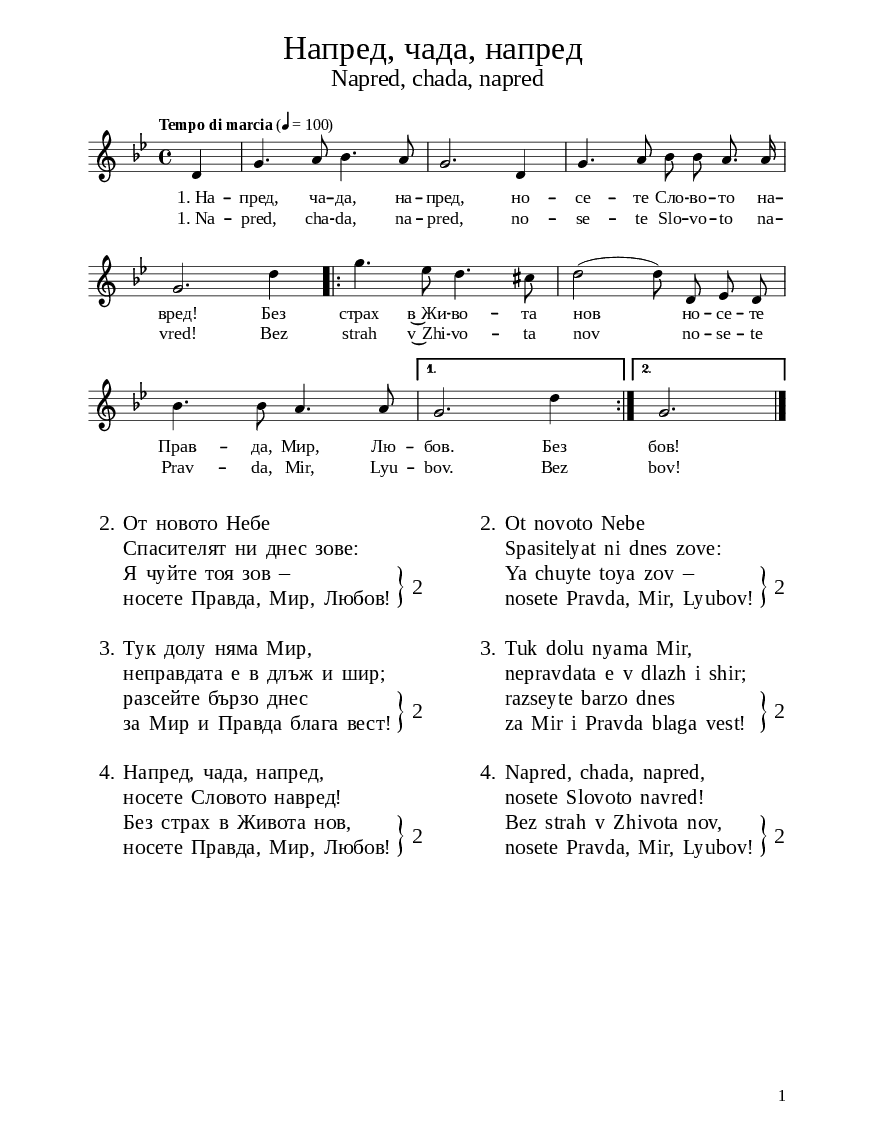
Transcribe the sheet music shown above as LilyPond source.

\version "2.24.1"

% include paper part and global functions
\include "include/globals.ily"

"rightBraces048" = \markup {
  \column {
    % repeat braces
    \translate #'(0 . -5.5 )
    \right-brace #20

    \translate #'(0 . -10.0 )
    \right-brace #20

    \translate #'(0 . -10.0 )
    \right-brace #20
  }
  \column {
    % repeat numbers
    \translate #'(0 . -6.1 )
    2

    \translate #'(0 . -12.0 )
    2

    \translate #'(0 . -12.0 )
    2
  }
}

\bookpart {
  \label #'ref048
  \tocItem \markup "Напред, чада, напред – Napred, chada, napred"
  \include "include/bookpart-paper.ily"
  \score {
    \include "include/score-layout.ily"

    \new Voice \absolute  {
      \clef treble
      \key g \minor
      \time 4/4
      \tempoFunc "Tempo di marcia" 4 "100"
      \autoBeamOff
      \partial 4
      \autoBeamOff
      d'4 | g'4. a'8 bes'4. a'8 | g'2. d'4 | g'4. a'8 bes'8 bes'8 a'8. a'16| \break
      g'2. d''4 | \repeat volta 2 {
        g''4. es''8 d''4. cis''8 | d''2 ( d''8 ) d'8 es'8 d'8 | \break
        bes'4. bes'8 a'4. a'8 |
      } \alternative  { { g'2. d''4 | }  { g'2. } } \bar "|."
    }

    \addlyrics {
      "1. На" -- пред, ча -- да, на -- пред, но -- се -- те Сло -- во -- то на --
      вред! Без страх в~Жи -- во -- та нов но -- се -- те
      Прав -- да, Мир, Лю -- бов. Без бов!
    }

    \addlyrics {
      "1. Na" -- pred, cha -- da, na -- pred, no -- se -- te Slo -- vo -- to na --
      vred! Bez strah v~Zhi -- vo -- ta nov no -- se -- te
      Prav -- da, Mir, Lyu -- bov. Bez bov!
    }


    \header {
      title = \titleFunc "Напред, чада, напред " "Napred, chada, napred"
    }

    \midi{}

  } % score

  \markup \fontsize #bgCoupletFontSize {
    \hspace #1
    \override #`(baseline-skip . ,bgCoupletBaselineSkip)
    \column {
      \line {   2. От новото Небе }

      \line {   "   " Спасителят ни днес зове: }

      \line {   "   " Я чуйте тоя зов –}

      \line {   "   " носете Правда, Мир, Любов!}

      \line {   "   "}

      \line {   3.  Тук долу няма Mир,}

      \line {   "   " неправдата е в длъж и шир;}

      \line {   "   " разсейте бързо днес }

      \line {   "   " за Мир и Правда блага вест!}

      \line {   "   "}

      \line {   4.  Напред, чада, напред,}

      \line {   "   " носете Словото навред!}

      \line {   "   " Без страх в Живота нов,}

      \line {   "   " носете Правда, Мир, Любов!}
    }  \"rightBraces048"

    \hspace #5
    \override #`(baseline-skip . ,bgCoupletBaselineSkip)
    \column {
      \line {   2. Ot novoto Nebe }

      \line {   "   " Spasitelyat ni dnes zove: }

      \line {   "   " Ya chuyte toya zov –}

      \line {   "   " nosete Pravda, Mir, Lyubov!}

      \line {   "   "}

      \line {   3.  Tuk dolu nyama Mir,}

      \line {   "   " nepravdata e v dlazh i shir;}

      \line {   "   " razseyte barzo dnes }

      \line {   "   " za Mir i Pravda blaga vest!}

      \line {   "   "}

      \line {   4.  Napred, chada, napred,}

      \line {   "   " nosete Slovoto navred!}

      \line {   "   " Bez strah v Zhivota nov,}

      \line {   "   " nosete Pravda, Mir, Lyubov!}
    } %column
    \"rightBraces048"
  } % markup

  \pageBreak

  % include foreign translation(s) of the song
  \version "2.24.1"

\markup \fill-line { \fontsize #deTitleFontSize "Vorwärts, Kinder, vorwärts" }
\markup \null
\markup \null
\markup \fontsize #deCoupletFontSize {
  \hspace #10
  \override #`(baseline-skip . ,deCoupletBaselineSkip)

  \column {

    \line { 1. Vorwärts, Kinder, vorwärts,}
    \line { "   "bringt das Wort überall hin! }

    \line { "   "Ohne Angst im neuen Leben bringt}

    \line { "   "Gerechtigkeit, Frieden, Liebe!}


    \line { " " }
    \line { 2. Vom neuen Himmel aus}

    \line { "   "ruft uns heute der Erlöser.}

    \line { "   "Hört diesen Ruf, }

    \line { "   "bringt Gerechtigkeit, Frieden, Liebe!}


    \line { " " }
    \line { 3. Hier unten gibt es keinen Frieden, }

    \line { "   "Ungerechtigkeit ist weit und breit.}

    \line { "   "Verbreitet heute schnell }

    \line { "   "die gute Nachricht von Frieden und Gerechtigkeit!}

    \line { " " }
    \line { 4. Vorwärts, Kinder, vorwärts,}

    \line { "   "bringt das Wort überall hin! }

    \line { "   "Ohne Angst im neuen Leben bringt}

    \line { "   "Gerechtigkeit, Frieden, Liebe!}
  }
}


} % bookpart
